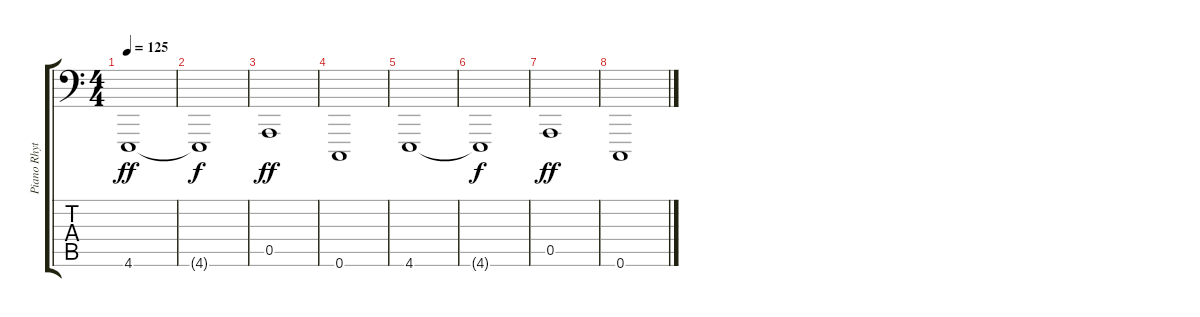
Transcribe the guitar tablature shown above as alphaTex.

\track ("Piano Rhythm" "Piano Rhyt") {instrument electricgrandpiano}
\staff {score tabs}
\tuning (E3 B2 G2 D2 A1 C1) {hide}
\ts (4 4)
\tempo 125
\clef f4
\ks c
4.6.1{dy ff} |
4.6{t}.1{dy f} |
0.5.1{dy ff} |
0.6.1 |
4.6.1 |
4.6{t}.1{dy f} |
0.5.1{dy ff} |
0.6.1
